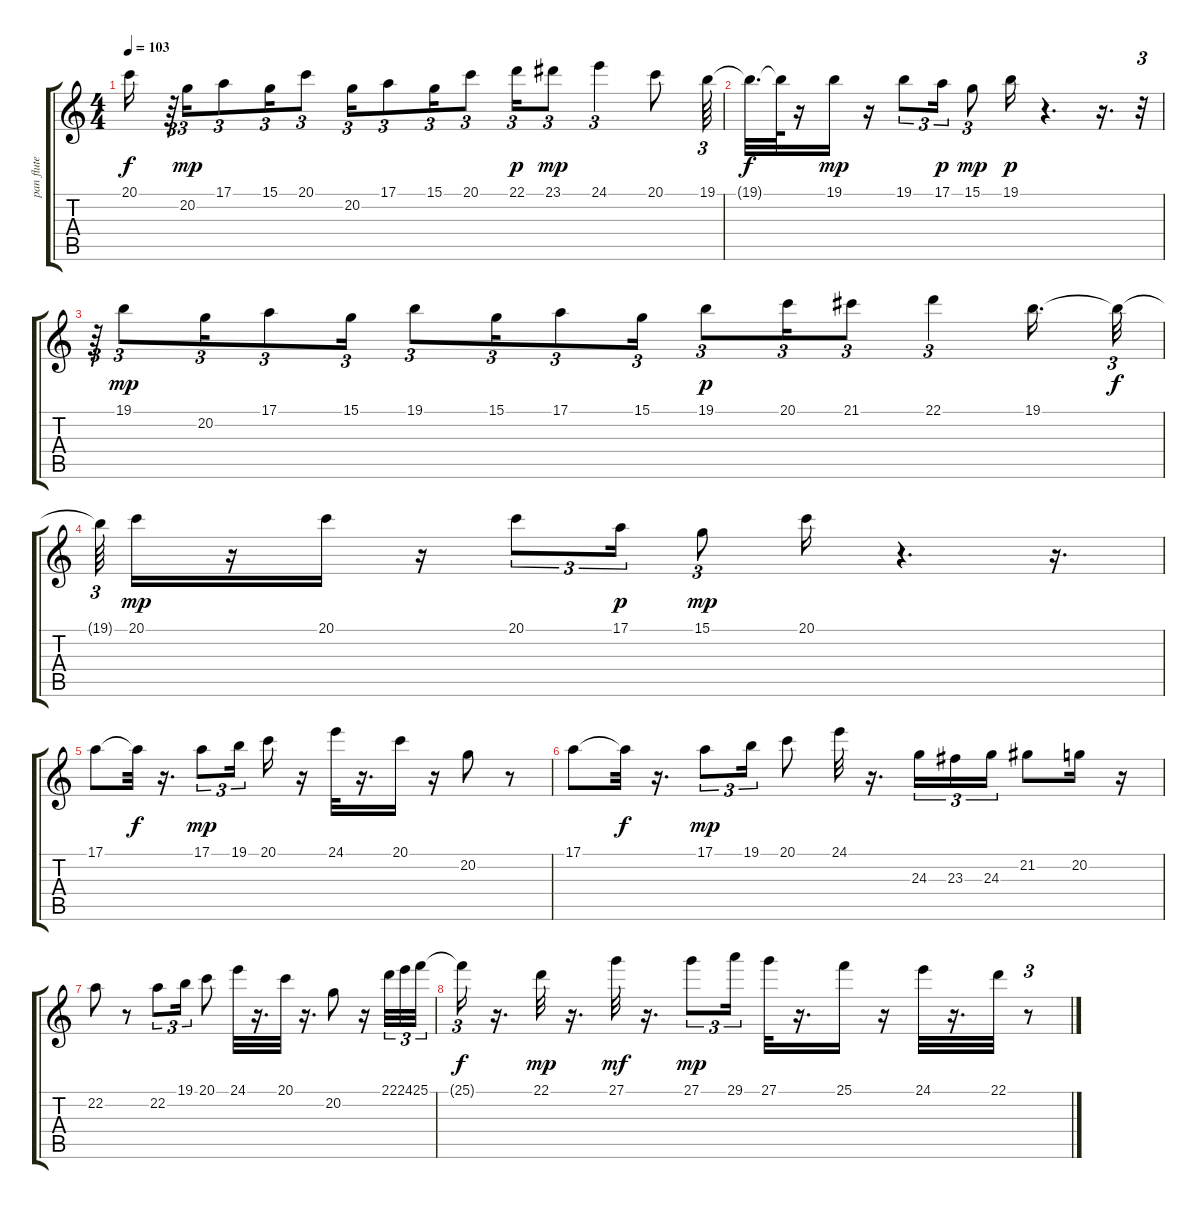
\track ("pan flute" "pan flute") {instrument panflute}
\staff {score tabs}
\tuning (E4 B3 G3 D3 A2 E2) {hide}
\ts (4 4)
\tempo 103
\clef g2
\ks c
20.1{t}.16{dy f} r.64{tu (3 2)} 20.2.16{tu (3 2) dy mp} 17.1.8{tu (3 2)} 15.1.16{tu (3 2)} 20.1.8{tu (3 2)} 20.2.16{tu (3 2)} 17.1.8{tu (3 2)} 15.1.16{tu (3 2)} 20.1.8{tu (3 2)} 22.1.16{tu (3 2) dy p} 23.1.8{tu (3 2) dy mp} 24.1.4{tu (3 2)} 20.1.8 19.1.64{tu (3 2)} |
19.1{t}.32{d dy f} 19.1{t}.64 r.16 19.1.16{dy mp} r.16 19.1.8{tu (3 2)} 17.1.16{tu (3 2) dy p} 15.1.8{tu (3 2) dy mp} 19.1.16{dy p} r.4{d} r.16{d} r.32{tu (3 2)} |
r.64{tu (3 2)} 19.1.8{tu (3 2) dy mp} 20.2.16{tu (3 2)} 17.1.8{tu (3 2)} 15.1.16{tu (3 2)} 19.1.8{tu (3 2)} 15.1.16{tu (3 2)} 17.1.8{tu (3 2)} 15.1.16{tu (3 2)} 19.1.8{tu (3 2) dy p} 20.1.16{tu (3 2)} 21.1.8{tu (3 2)} 22.1.4{tu (3 2)} 19.1.16{d} 19.1{t}.32{tu (3 2) dy f} |
19.1{t}.64{tu (3 2)} 20.1.16{dy mp} r.16 20.1.16 r.16 20.1.8{tu (3 2)} 17.1.16{tu (3 2) dy p} 15.1.8{tu (3 2) dy mp} 20.1.16 r.4{d} r.16{d} |
17.1.8 17.1{t}.32{dy f} r.16{d} 17.1.8{tu (3 2) dy mp} 19.1.16{tu (3 2)} 20.1.16 r.16 24.1.32 r.16{d} 20.1.16 r.16 20.2.8 r.8 |
17.1.8 17.1{t}.32{dy f} r.16{d} 17.1.8{tu (3 2) dy mp} 19.1.16{tu (3 2)} 20.1.8 24.1.32 r.16{d} 24.3.16{tu (3 2)} 23.3.16{tu (3 2)} 24.3.16{tu (3 2)} 21.2.8 20.2.16 r.16 |
22.2.8 r.8 22.2.8{tu (3 2)} 19.1.16{tu (3 2)} 20.1.8 24.1.32 r.16{d} 20.1.32 r.16{d} 20.2.8 r.16 22.1.32{tu (3 2)} 24.1.32{tu (3 2)} 25.1.32{tu (3 2)} |
25.1{t}.16{tu (3 2) dy f} r.16{d} 22.1.32{dy mp} r.16{d} 27.1.32{dy mf} r.16{d} 27.1.8{tu (3 2) dy mp} 29.1.16{tu (3 2)} 27.1.32 r.16{d} 25.1.16 r.16 24.1.32 r.16{d} 22.1.32 r.8{tu (3 2)}
